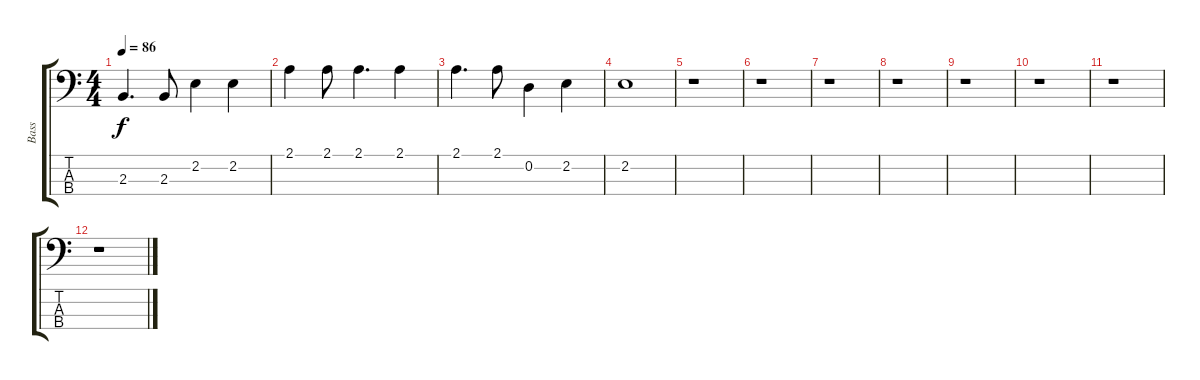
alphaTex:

\track ("Bass" "Bass") {instrument electricbassfinger}
\staff {score tabs}
\tuning (G2 D2 A1 E1) {hide}
\ts (4 4)
\tempo 86
\clef f4
\ks c
2.3.4{d dy f} 2.3.8 2.2.4 2.2.4 |
2.1.4 2.1.8 2.1.4{d} 2.1.4 |
2.1.4{d} 2.1.8 0.2.4 2.2.4 |
2.2.1 |
r.1 |
r.1 |
r.1 |
r.1 |
r.1 |
r.1 |
r.1 |
r.1
